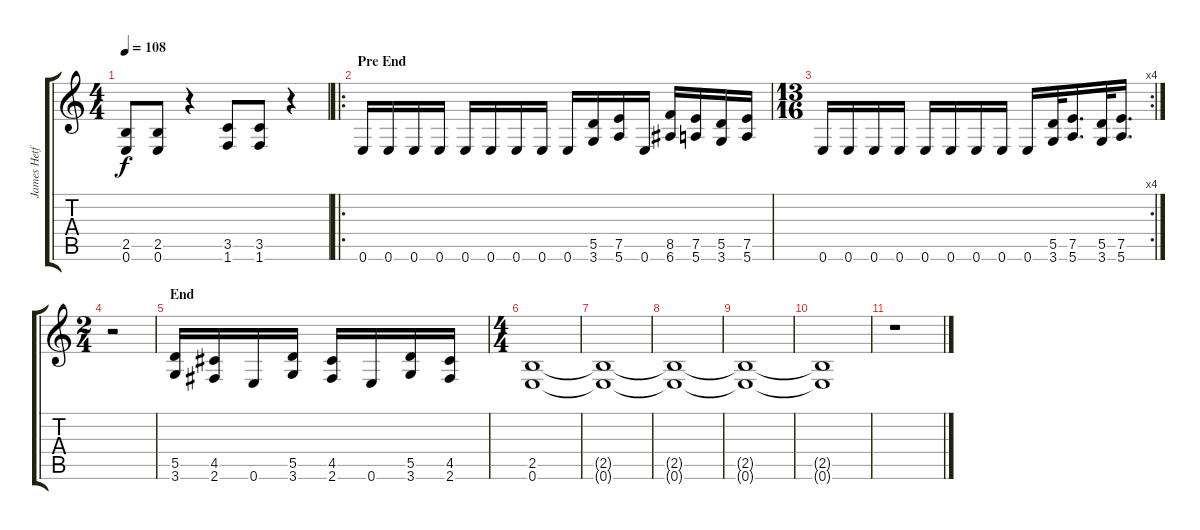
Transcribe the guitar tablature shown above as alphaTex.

\track ("James Hetfield (rhytmic guitar - vocals)" "James Hetf") {instrument distortionguitar}
\staff {score tabs}
\tuning (E4 B3 G3 D3 A2 E2) {hide}
\ts (4 4)
\tempo 108
\clef g2
\ks c
(2.5 0.6).8{dy f} (2.5 0.6).8 r.4 (3.5 1.6).8 (3.5 1.6).8 r.4 |
\ro
\section ("" "Pre End")
0.6.16 0.6.16 0.6.16 0.6.16 0.6.16 0.6.16 0.6.16 0.6.16 0.6.16 (5.5 3.6).16 (7.5 5.6).16 0.6.16 (8.5 6.6).16 (7.5 5.6).16 (5.5 3.6).16 (7.5 5.6).16 |
\rc 4
\ts (13 16)
0.6.16 0.6.16 0.6.16 0.6.16 0.6.16 0.6.16 0.6.16 0.6.16 0.6.16 (5.5 3.6).32 (7.5 5.6).16{d} (5.5 3.6).32 (7.5 5.6).16{d} |
\ts (2 4)
r.2 |
\section ("" "End")
(5.5 3.6).16 (4.5 2.6).16 0.6.16 (5.5 3.6).16 (4.5 2.6).16 0.6.16 (5.5 3.6).16 (4.5 2.6).16 |
\ts (4 4)
(2.5 0.6).1 |
(2.5{t} 0.6{t}).1 |
(2.5{t} 0.6{t}).1 |
(2.5{t} 0.6{t}).1 |
(2.5{t} 0.6{t}).1 |
r.1
